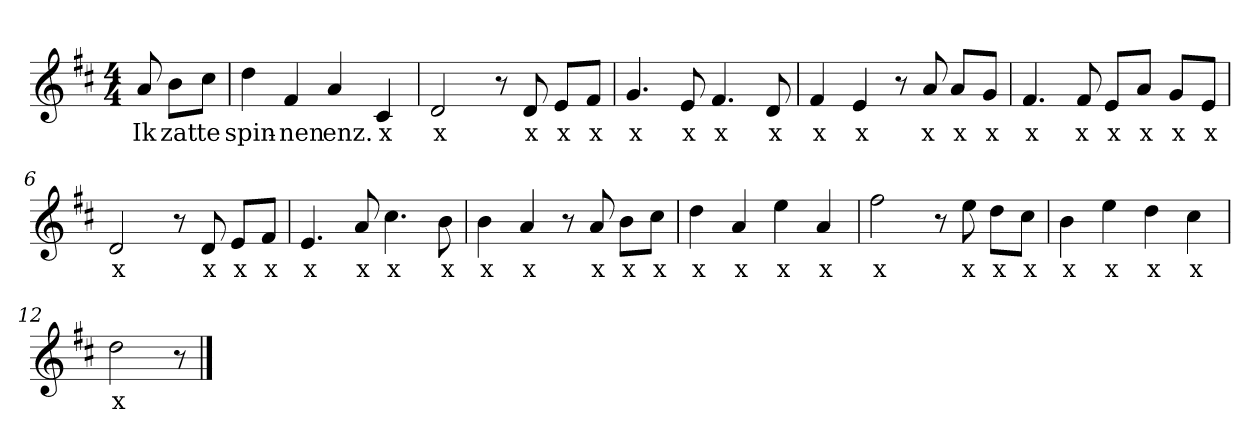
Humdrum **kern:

**kern	**text
*part1	*part1
*staff1	*staff1
*clefG2	*
*k[f#c#]	*
*D:	*
*M4/4	*
*MM120	*
=	=
8a	Ik
8b\L	zat
8cc#\J	te
=1	=1
4dd	spin-
4f#	-nen
4a	enz.
4c#	x
=2	=2
2d	x
8r	.
8d	x
8e/L	x
8f#/J	x
=3	=3
4.g	x
8e	x
4.f#	x
8d	x
=4	=4
4f#	x
4e	x
8r	.
8a	x
8a/L	x
8g/J	x
=5	=5
4.f#	x
8f#	x
8e/L	x
8a/J	x
8g/L	x
8e/J	x
=6	=6
2d	x
8r	.
8d	x
8e/L	x
8f#/J	x
=7	=7
4.e	x
8a	x
4.cc#	x
8b	x
=8	=8
4b	x
4a	x
8r	.
8a	x
8b\L	x
8cc#\J	x
=9	=9
4dd	x
4a	x
4ee	x
4a	x
=10	=10
2ff#	x
8r	.
8ee	x
8dd\L	x
8cc#\J	x
=11	=11
4b	x
4ee	x
4dd	x
4cc#	x
=12	=12
2dd	x
8r	.
==	==
*-	*-
